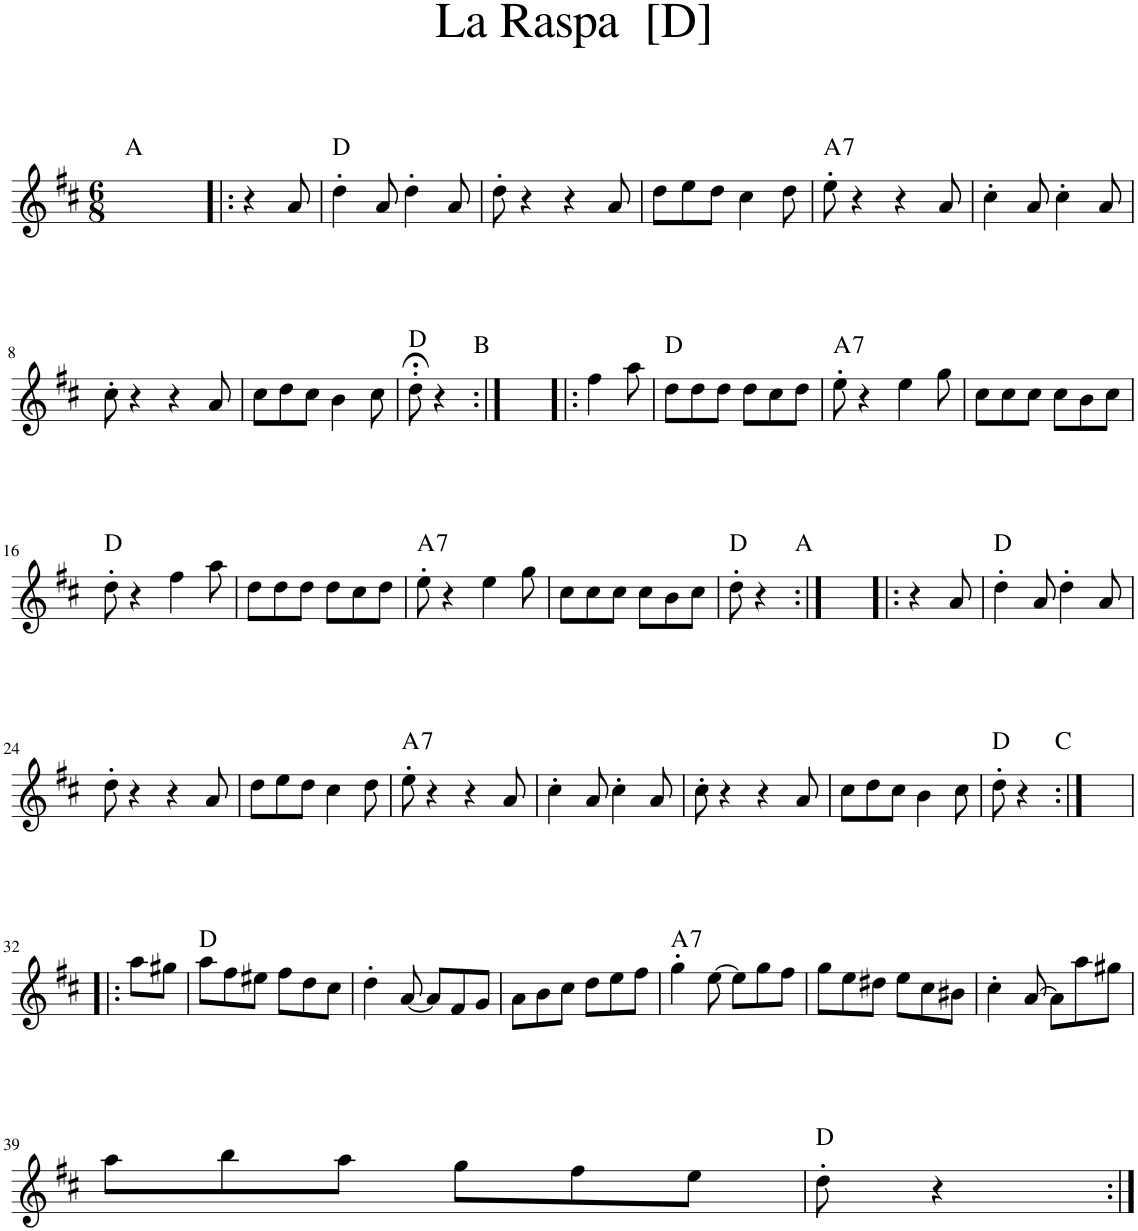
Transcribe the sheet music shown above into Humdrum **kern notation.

**kern	**harte
*part1	*part1
*staff1	*
*I"Piano	*
*I'Pno	*
*clefG2	*
*k[f#c#]	*
*D:	*
*M6/8	*
=1	=1
2.ryy	A:maj
=2!|:	=2!|:
4r	.
8a/	.
=3	=3
4dd'\	D:maj
8a/	.
4dd'\	.
8a/	.
=4	=4
8dd'\	.
4r	.
4r	.
8a/	.
=5	=5
8dd\L	.
8ee\	.
8dd\J	.
4cc#\	.
8dd\	.
=6	=6
!	!LO:H:kt=7
8ee'\	A:7
4r	.
4r	.
8a/	.
=7	=7
4cc#'\	.
8a/	.
4cc#'\	.
8a/	.
!!LO:LB:g=z
=8	=8
8cc#'\	.
4r	.
4r	.
8a/	.
=9	=9
8cc#\L	.
8dd\	.
8cc#\J	.
4b\	.
8cc#\	.
=10	=10
8dd;<'\	D:maj
4r	.
=11:|!	=11:|!
2.ryy	B:maj
=12!|:	=12!|:
4ff#\	.
8aa\	.
=13	=13
8dd\L	D:maj
8dd\	.
8dd\J	.
8dd\L	.
8cc#\	.
8dd\J	.
=14	=14
!	!LO:H:kt=7
8ee'\	A:7
4r	.
4ee\	.
8gg\	.
=15	=15
8cc#\L	.
8cc#\	.
8cc#\J	.
8cc#\L	.
8b\	.
8cc#\J	.
!!LO:LB:g=z
=16	=16
8dd'\	D:maj
4r	.
4ff#\	.
8aa\	.
=17	=17
8dd\L	.
8dd\	.
8dd\J	.
8dd\L	.
8cc#\	.
8dd\J	.
=18	=18
!	!LO:H:kt=7
8ee'\	A:7
4r	.
4ee\	.
8gg\	.
=19	=19
8cc#\L	.
8cc#\	.
8cc#\J	.
8cc#\L	.
8b\	.
8cc#\J	.
=20	=20
8dd'\	D:maj
4r	.
=21:|!	=21:|!
2.ryy	A:maj
=22!|:	=22!|:
4r	.
8a/	.
=23	=23
4dd'\	D:maj
8a/	.
4dd'\	.
8a/	.
!!LO:LB:g=z
=24	=24
8dd'\	.
4r	.
4r	.
8a/	.
=25	=25
8dd\L	.
8ee\	.
8dd\J	.
4cc#\	.
8dd\	.
=26	=26
!	!LO:H:kt=7
8ee'\	A:7
4r	.
4r	.
8a/	.
=27	=27
4cc#'\	.
8a/	.
4cc#'\	.
8a/	.
=28	=28
8cc#'\	.
4r	.
4r	.
8a/	.
=29	=29
8cc#\L	.
8dd\	.
8cc#\J	.
4b\	.
8cc#\	.
=30	=30
8dd'\	D:maj
4r	.
=31:|!	=31:|!
2.ryy	C:maj
!!LO:LB:g=z
=32!|:	=32!|:
8aa\L	.
8gg#X\J	.
=33	=33
8aa\L	D:maj
8ff#\	.
8ee#X\J	.
8ff#\L	.
8dd\	.
8cc#\J	.
=34	=34
4dd'\	.
[8a/	.
8a/L]	.
8f#/	.
8g/J	.
=35	=35
8a\L	.
8b\	.
8cc#\J	.
8dd\L	.
8ee\	.
8ff#\J	.
=36	=36
!	!LO:H:kt=7
4gg'\	A:7
[8ee\	.
8ee\L]	.
8gg\	.
8ff#\J	.
=37	=37
8gg\L	.
8ee\	.
8dd#X\J	.
8ee\L	.
8cc#\	.
8b#X\J	.
=38	=38
4cc#'\	.
[8a/	.
8a\L]	.
8aa\	.
8gg#X\J	.
!!LO:LB:g=z
=39	=39
8aa\L	.
8bb\	.
8aa\J	.
8gg\L	.
8ff#\	.
8ee\J	.
=40	=40
8dd'\	D:maj
4r	.
=:|!	=:|!
*-	*-
